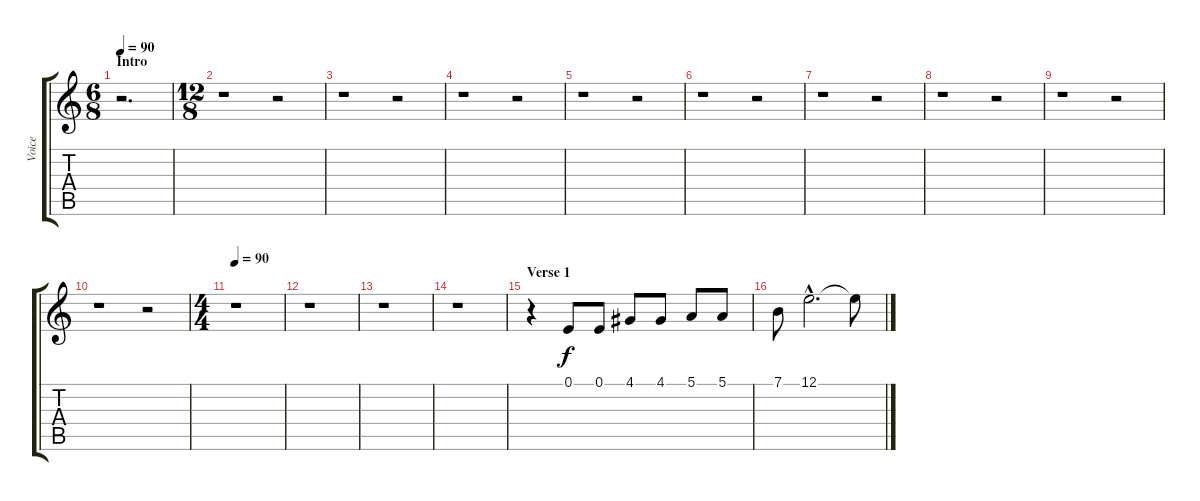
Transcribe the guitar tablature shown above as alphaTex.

\track ("Voice" "Voice") {instrument tenorsax}
\staff {score tabs}
\tuning (E4 B3 G3 D3 A2 E2) {hide}
\ts (6 8)
\section ("" "Intro")
\tempo 90
\tempo 57
\tempo 90
\clef g2
\ks c
r.2{d dy f instrument tenorsax} |
\ts (12 8)
r.1 r.2 |
r.1 r.2 |
r.1 r.2 |
r.1 r.2 |
r.1 r.2 |
r.1 r.2 |
r.1 r.2 |
r.1 r.2 |
r.1 r.2 |
\ts (4 4)
\tempo 90
r.1 |
r.1 |
r.1 |
r.1 |
\section ("" "Verse 1")
r.4 0.1.8 0.1.8 4.1.8 4.1.8 5.1.8 5.1.8 |
7.1.8 12.1{hac}.2{d} 12.1{t}.8
